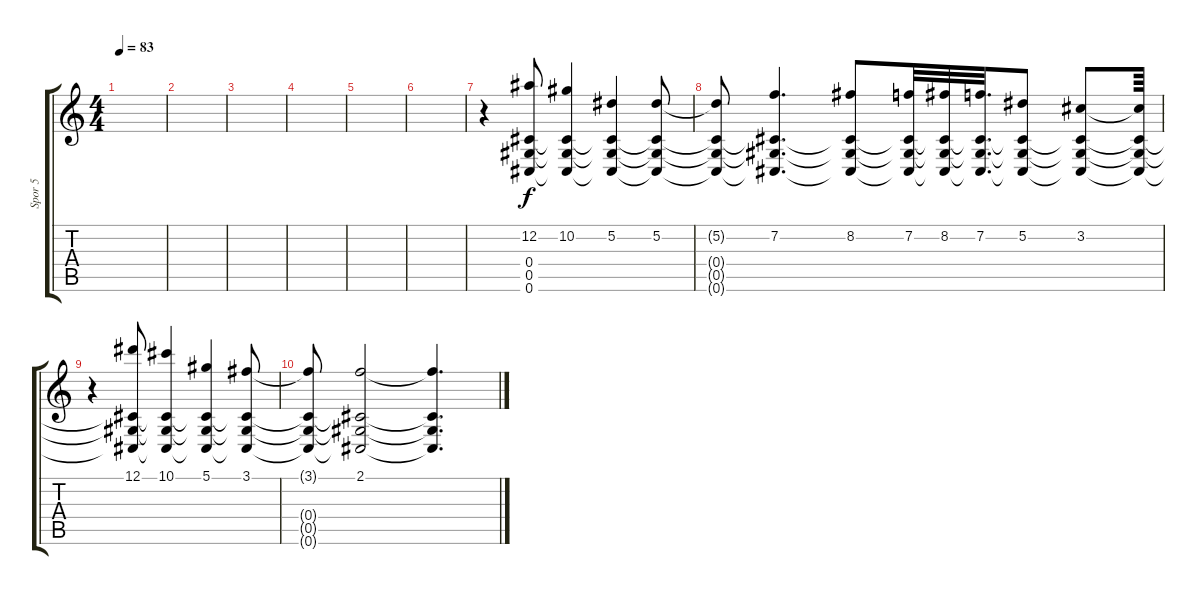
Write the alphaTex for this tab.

\track ("Spor 5" "Spor 5") {instrument acousticguitarsteel}
\staff {score tabs}
\tuning (Eb4 Bb3 Gb3 Db3 Ab2 Db2) {hide}
\ts (4 4)
\tempo 83
\clef g2
\ks c
|
|
|
|
|
|
r.4 (12.2 0.4 0.5 0.6).8 (10.2 0.4{t} 0.5{t} 0.6{t}).4 (5.2 0.4{t} 0.5{t} 0.6{t}).4 (5.2 0.4{t} 0.5{t} 0.6{t}).8 |
(5.2{t} 0.4{t} 0.5{t} 0.6{t}).8 (7.2 0.4{t} 0.5{t} 0.6{t}).4{d} (8.2 0.4{t} 0.5{t} 0.6{t}).8 (7.2 0.4{t} 0.5{t} 0.6{t}).32 (8.2 0.4{t} 0.5{t} 0.6{t}).32 (7.2 0.4{t} 0.5{t} 0.6{t}).32{d} (5.2 0.4{t} 0.5{t} 0.6{t}).8 (3.2 0.4{t} 0.5{t} 0.6{t}).8 (3.2{t} 0.4{t} 0.5{t} 0.6{t}).64 |
r.4 (12.1 0.4{t} 0.5{t} 0.6{t}).8 (10.1 0.4{t} 0.5{t} 0.6{t}).4 (5.1 0.4{t} 0.5{t} 0.6{t}).4 (3.1 0.4{t} 0.5{t} 0.6{t}).8 |
(3.1{t} 0.4{t} 0.5{t} 0.6{t}).8 (2.1 0.4{t} 0.5{t} 0.6{t}).2 (2.1{t} 0.4{t} 0.5{t} 0.6{t}).4{d}
